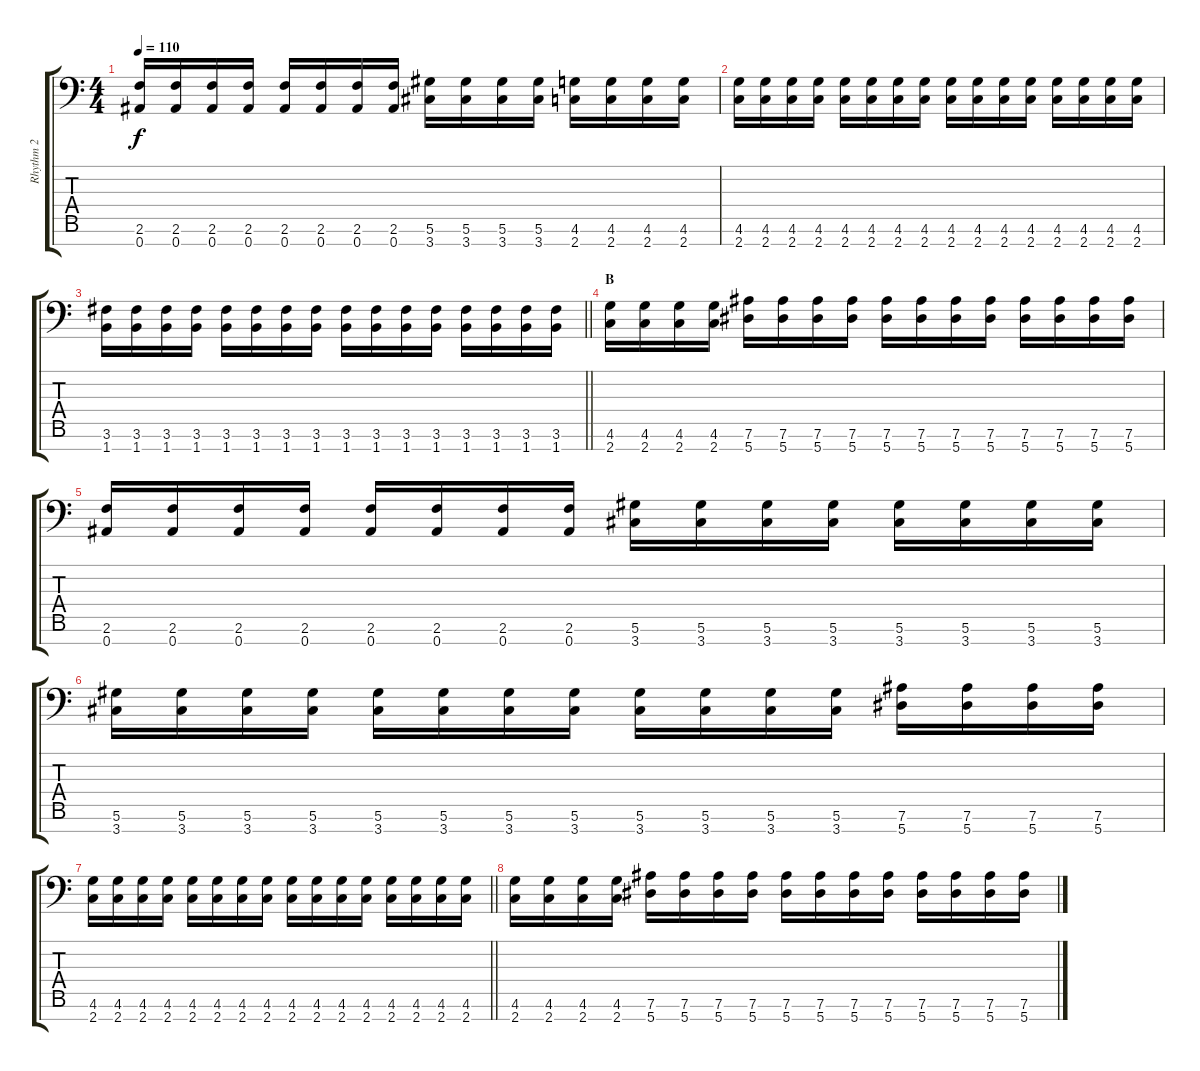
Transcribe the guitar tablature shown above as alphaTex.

\track ("Rhythm 2" "Rhythm 2") {instrument overdrivenguitar}
\staff {score tabs}
\tuning (Eb4 Bb3 Gb3 Db3 Ab2 Eb2 Bb1) {hide}
\ts (4 4)
\tempo 110
\clef f4
\ks c
(2.6 0.7).16{dy f} (2.6 0.7).16 (2.6 0.7).16 (2.6 0.7).16 (2.6 0.7).16 (2.6 0.7).16 (2.6 0.7).16 (2.6 0.7).16 (5.6 3.7).16 (5.6 3.7).16 (5.6 3.7).16 (5.6 3.7).16 (4.6 2.7).16 (4.6 2.7).16 (4.6 2.7).16 (4.6 2.7).16 |
(4.6 2.7).16 (4.6 2.7).16 (4.6 2.7).16 (4.6 2.7).16 (4.6 2.7).16 (4.6 2.7).16 (4.6 2.7).16 (4.6 2.7).16 (4.6 2.7).16 (4.6 2.7).16 (4.6 2.7).16 (4.6 2.7).16 (4.6 2.7).16 (4.6 2.7).16 (4.6 2.7).16 (4.6 2.7).16 |
\barLineRight lightlight
(3.6 1.7).16 (3.6 1.7).16 (3.6 1.7).16 (3.6 1.7).16 (3.6 1.7).16 (3.6 1.7).16 (3.6 1.7).16 (3.6 1.7).16 (3.6 1.7).16 (3.6 1.7).16 (3.6 1.7).16 (3.6 1.7).16 (3.6 1.7).16 (3.6 1.7).16 (3.6 1.7).16 (3.6 1.7).16 |
\section ("" "B")
(4.6 2.7).16 (4.6 2.7).16 (4.6 2.7).16 (4.6 2.7).16 (7.6 5.7).16 (7.6 5.7).16 (7.6 5.7).16 (7.6 5.7).16 (7.6 5.7).16 (7.6 5.7).16 (7.6 5.7).16 (7.6 5.7).16 (7.6 5.7).16 (7.6 5.7).16 (7.6 5.7).16 (7.6 5.7).16 |
(2.6 0.7).16 (2.6 0.7).16 (2.6 0.7).16 (2.6 0.7).16 (2.6 0.7).16 (2.6 0.7).16 (2.6 0.7).16 (2.6 0.7).16 (5.6 3.7).16 (5.6 3.7).16 (5.6 3.7).16 (5.6 3.7).16 (5.6 3.7).16 (5.6 3.7).16 (5.6 3.7).16 (5.6 3.7).16 |
(5.6 3.7).16 (5.6 3.7).16 (5.6 3.7).16 (5.6 3.7).16 (5.6 3.7).16 (5.6 3.7).16 (5.6 3.7).16 (5.6 3.7).16 (5.6 3.7).16 (5.6 3.7).16 (5.6 3.7).16 (5.6 3.7).16 (7.6 5.7).16 (7.6 5.7).16 (7.6 5.7).16 (7.6 5.7).16 |
\barLineRight lightlight
(4.6 2.7).16 (4.6 2.7).16 (4.6 2.7).16 (4.6 2.7).16 (4.6 2.7).16 (4.6 2.7).16 (4.6 2.7).16 (4.6 2.7).16 (4.6 2.7).16 (4.6 2.7).16 (4.6 2.7).16 (4.6 2.7).16 (4.6 2.7).16 (4.6 2.7).16 (4.6 2.7).16 (4.6 2.7).16 |
(4.6 2.7).16 (4.6 2.7).16 (4.6 2.7).16 (4.6 2.7).16 (7.6 5.7).16 (7.6 5.7).16 (7.6 5.7).16 (7.6 5.7).16 (7.6 5.7).16 (7.6 5.7).16 (7.6 5.7).16 (7.6 5.7).16 (7.6 5.7).16 (7.6 5.7).16 (7.6 5.7).16 (7.6 5.7).16
